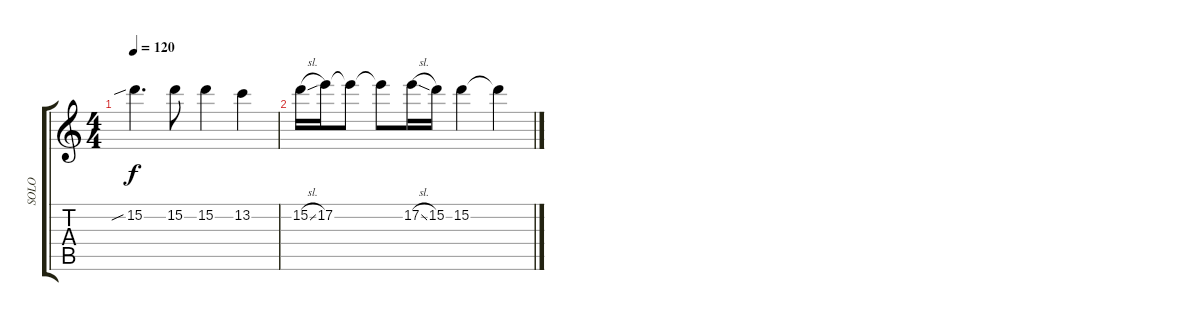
\track ("SOLO" "SOLO") {instrument distortionguitar}
\staff {score tabs}
\tuning (E4 B3 G3 D3 A2 E2) {hide}
\ts (4 4)
\tempo 120
\clef g2
\ks c
15.2{sib}.4{d dy f} 15.2.8 15.2.4 13.2.4 |
15.2{sl}.16 17.2.16 17.2{t}.8 17.2{t}.8 17.2{sl}.16 15.2.16 15.2.4 15.2{t}.4
